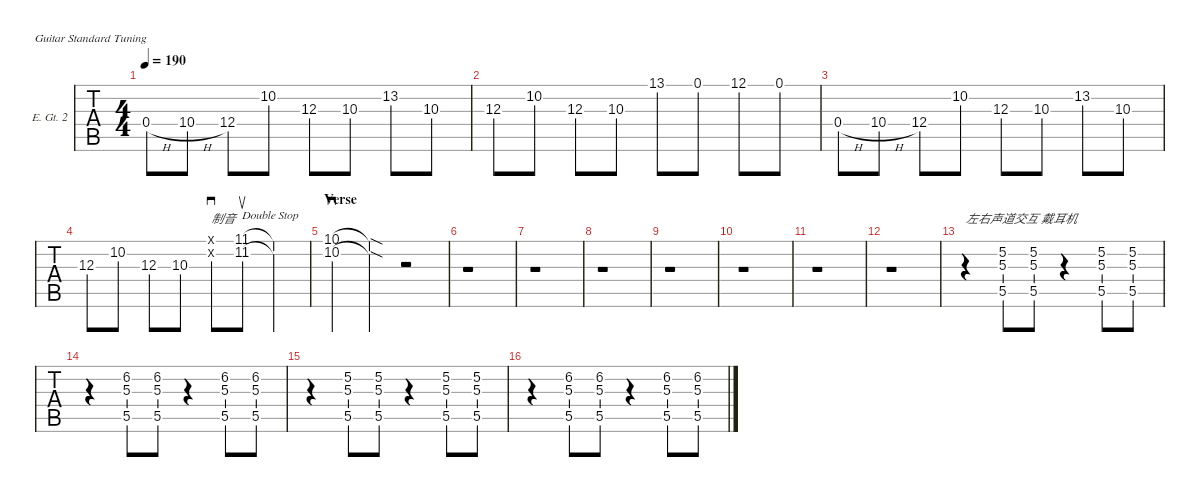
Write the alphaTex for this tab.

\defaultSystemsLayout 4
\hideDynamics
\bracketExtendMode nobrackets
\firstSystemTrackNameOrientation horizontal
\track ("Lead Guitar" "E. Gt. 2") {defaultSystemsLayout 4 instrument distortionguitar}
\staff {tabs}
\tuning (E4 B3 G3 D3 A2 E2)
\ts (4 4)
\tempo 190
\clef g2
\ks dminor
0.4{h acc forcenatural}.8{dy f} 10.4{h acc forcenatural}.8 12.4{acc forcenatural}.8 10.2{acc forcenatural}.8 12.3{acc forcenatural}.8 10.3{acc forcenatural}.8 13.2{acc forcenatural}.8 10.3{acc forcenatural}.8 |
12.3{acc forcenatural}.8 10.2{acc forcenatural}.8 12.3{acc forcenatural}.8 10.3{acc forcenatural}.8 13.1{acc forcenatural}.8 0.1{acc forcenatural}.8 12.1{acc forcenatural}.8 0.1{acc forcenatural}.8 |
0.4{h acc forcenatural}.8 10.4{h acc forcenatural}.8 12.4{acc forcenatural}.8 10.2{acc forcenatural}.8 12.3{acc forcenatural}.8 10.3{acc forcenatural}.8 13.2{acc forcenatural}.8 10.3{acc forcenatural}.8 |
12.3{acc forcenatural}.8 10.2{acc forcenatural}.8 12.3{acc forcenatural}.8 10.3{acc forcenatural}.8 (11.2{x acc b} 11.1{x acc b}).8{sd txt "制音"} (11.2{acc b} 11.1{acc b}).8{su txt "Double Stop"} (11.2{t acc b} 11.1{t acc b}).4 |
\section ("" "Verse")
(10.1{acc forcenatural} 10.2{acc forcenatural}).4{sd} (10.1{sod t acc forcenatural} 10.2{sod t acc forcenatural}).4 r.2 |
r.1 |
r.1 |
r.1 |
r.1 |
r.1 |
r.1 |
r.1 |
\scale
0.283039 r.4{txt "左右声道交互 戴耳机"} (5.5{acc forcenatural} 5.3{acc forcenatural} 5.2{acc forcenatural}).8 (5.5{acc forcenatural} 5.3{acc forcenatural} 5.2{acc forcenatural}).8 r.4 (5.5{acc forcenatural} 5.3{acc forcenatural} 5.2{acc forcenatural}).8 (5.5{acc forcenatural} 5.3{acc forcenatural} 5.2{acc forcenatural}).8 |
r.4{slashed} (6.2{acc forcenatural} 5.3{acc forcenatural} 5.5{acc forcenatural}).8 (6.2{acc forcenatural} 5.3{acc forcenatural} 5.5{acc forcenatural}).8 r.4{slashed} (6.2{acc forcenatural} 5.3{acc forcenatural} 5.5{acc forcenatural}).8 (6.2{acc forcenatural} 5.3{acc forcenatural} 5.5{acc forcenatural}).8 |
r.4 (5.5{acc forcenatural} 5.3{acc forcenatural} 5.2{acc forcenatural}).8 (5.5{acc forcenatural} 5.3{acc forcenatural} 5.2{acc forcenatural}).8 r.4 (5.5{acc forcenatural} 5.3{acc forcenatural} 5.2{acc forcenatural}).8 (5.5{acc forcenatural} 5.3{acc forcenatural} 5.2{acc forcenatural}).8 |
r.4{slashed} (6.2{acc forcenatural} 5.3{acc forcenatural} 5.5{acc forcenatural}).8 (6.2{acc forcenatural} 5.3{acc forcenatural} 5.5{acc forcenatural}).8 r.4{slashed} (6.2{acc forcenatural} 5.3{acc forcenatural} 5.5{acc forcenatural}).8 (6.2{acc forcenatural} 5.3{acc forcenatural} 5.5{acc forcenatural}).8
